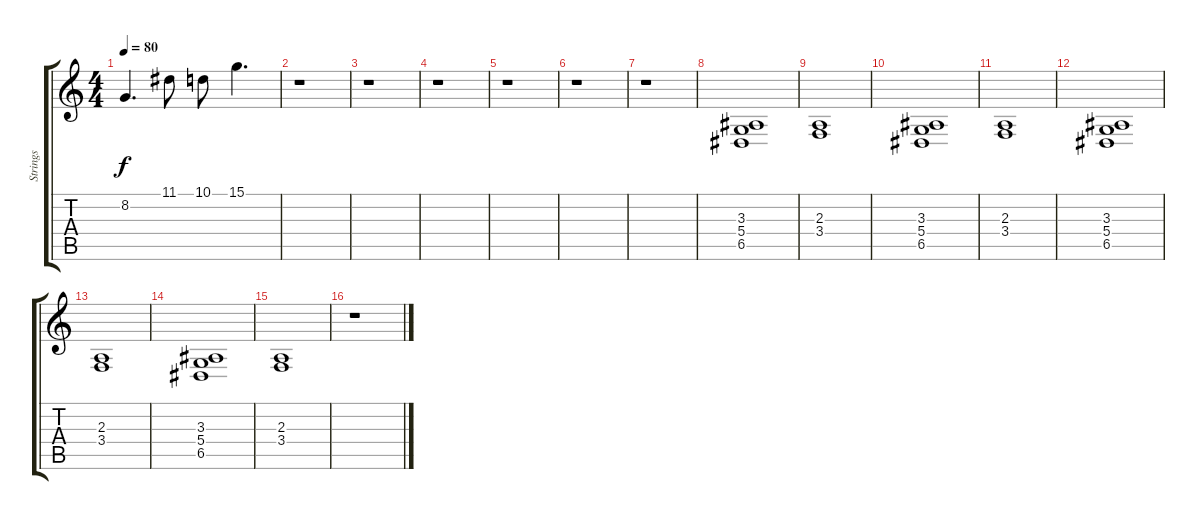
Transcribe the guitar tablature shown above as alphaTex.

\track ("Strings" "Strings") {instrument synthstrings1}
\staff {score tabs}
\tuning (E4 B3 G3 D3 A2 E2) {hide}
\ts (4 4)
\tempo 80
\clef g2
\ks c
8.2{t}.4{d dy f} 11.1.8 10.1.8 15.1.4{d} |
r.1 |
r.1 |
r.1 |
r.1 |
r.1 |
r.1 |
(3.3 5.4 6.5).1 |
(2.3 3.4).1 |
(3.3 5.4 6.5).1 |
(2.3 3.4).1 |
(3.3 5.4 6.5).1 |
(2.3 3.4).1 |
(3.3 5.4 6.5).1 |
(2.3 3.4).1 |
r.1
